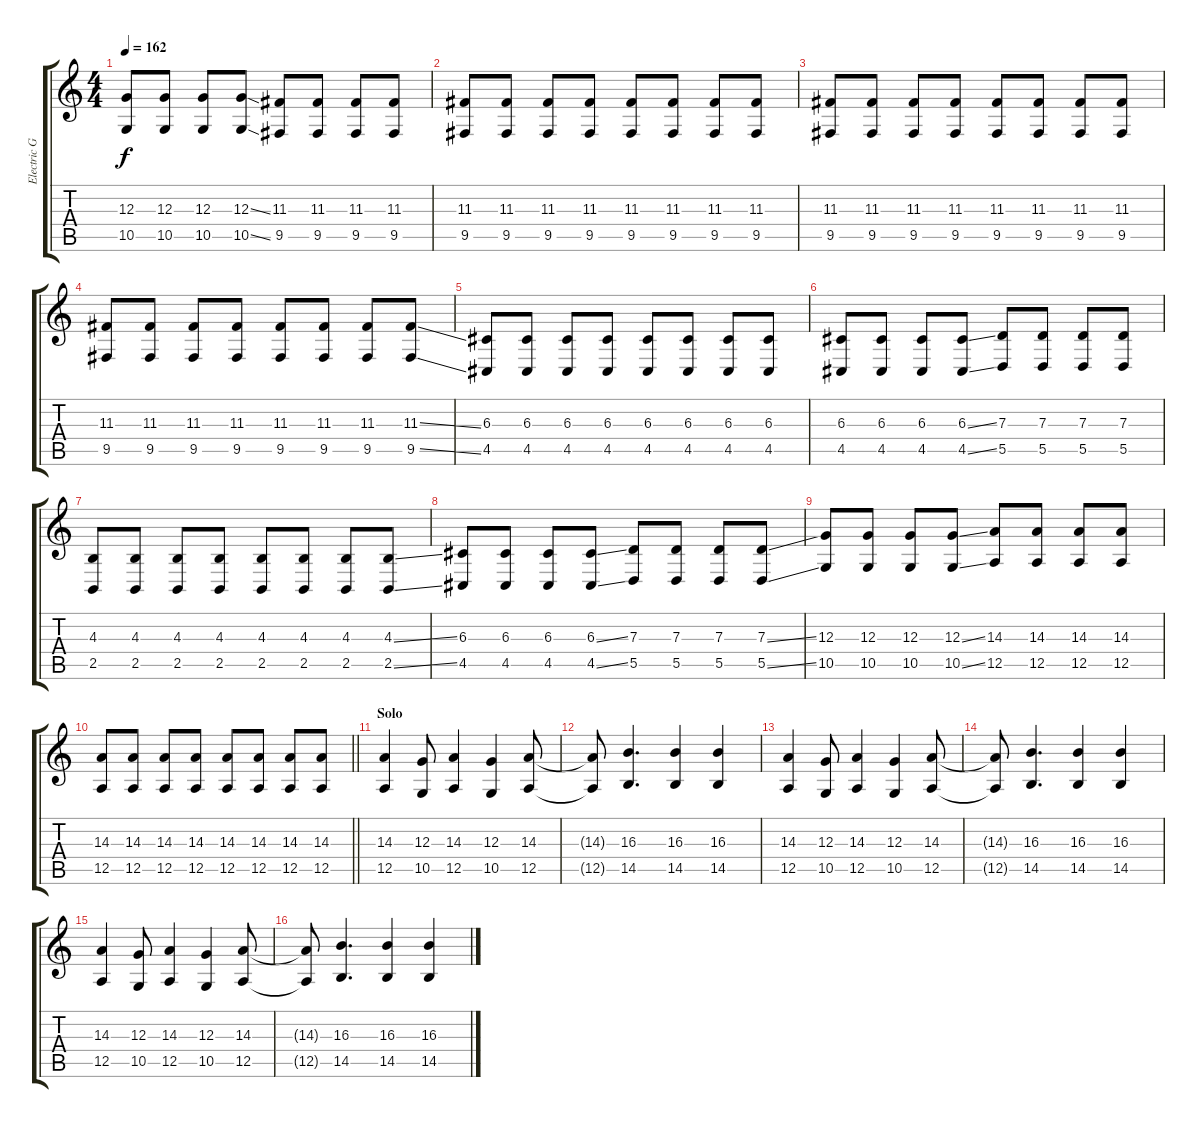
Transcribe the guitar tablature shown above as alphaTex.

\track ("Electric Guitar" "Electric G") {instrument lead2sawtooth}
\staff {score tabs}
\tuning (E4 B3 G3 D3 A2 E2) {hide}
\ts (4 4)
\tempo 162
\clef g2
\ks c
(12.3 10.5).8{dy f} (12.3 10.5).8 (12.3 10.5).8 (12.3{ss} 10.5{ss}).8 (11.3 9.5).8 (11.3 9.5).8 (11.3 9.5).8 (11.3 9.5).8 |
(11.3 9.5).8 (11.3 9.5).8 (11.3 9.5).8 (11.3 9.5).8 (11.3 9.5).8 (11.3 9.5).8 (11.3 9.5).8 (11.3 9.5).8 |
(11.3 9.5).8 (11.3 9.5).8 (11.3 9.5).8 (11.3 9.5).8 (11.3 9.5).8 (11.3 9.5).8 (11.3 9.5).8 (11.3 9.5).8 |
(11.3 9.5).8 (11.3 9.5).8 (11.3 9.5).8 (11.3 9.5).8 (11.3 9.5).8 (11.3 9.5).8 (11.3 9.5).8 (11.3{ss} 9.5{ss}).8 |
(6.3 4.5).8 (6.3 4.5).8 (6.3 4.5).8 (6.3 4.5).8 (6.3 4.5).8 (6.3 4.5).8 (6.3 4.5).8 (6.3 4.5).8 |
(6.3 4.5).8 (6.3 4.5).8 (6.3 4.5).8 (6.3{ss} 4.5{ss}).8 (7.3 5.5).8 (7.3 5.5).8 (7.3 5.5).8 (7.3 5.5).8 |
(4.3 2.5).8 (4.3 2.5).8 (4.3 2.5).8 (4.3 2.5).8 (4.3 2.5).8 (4.3 2.5).8 (4.3 2.5).8 (4.3{ss} 2.5{ss}).8 |
(6.3 4.5).8 (6.3 4.5).8 (6.3 4.5).8 (6.3{ss} 4.5{ss}).8 (7.3 5.5).8 (7.3 5.5).8 (7.3 5.5).8 (7.3{ss} 5.5{ss}).8 |
(12.3 10.5).8 (12.3 10.5).8 (12.3 10.5).8 (12.3{ss} 10.5{ss}).8 (14.3 12.5).8 (14.3 12.5).8 (14.3 12.5).8 (14.3 12.5).8 |
\barLineRight lightlight
(14.3 12.5).8 (14.3 12.5).8 (14.3 12.5).8 (14.3 12.5).8 (14.3 12.5).8 (14.3 12.5).8 (14.3 12.5).8 (14.3 12.5).8 |
\section ("" "Solo")
(14.3 12.5).4 (12.3 10.5).8 (14.3 12.5).4 (12.3 10.5).4 (14.3 12.5).8 |
(14.3{t} 12.5{t}).8 (16.3 14.5).4{d} (16.3 14.5).4 (16.3 14.5).4 |
(14.3 12.5).4 (12.3 10.5).8 (14.3 12.5).4 (12.3 10.5).4 (14.3 12.5).8 |
(14.3{t} 12.5{t}).8 (16.3 14.5).4{d} (16.3 14.5).4 (16.3 14.5).4 |
(14.3 12.5).4 (12.3 10.5).8 (14.3 12.5).4 (12.3 10.5).4 (14.3 12.5).8 |
(14.3{t} 12.5{t}).8 (16.3 14.5).4{d} (16.3 14.5).4 (16.3 14.5).4
